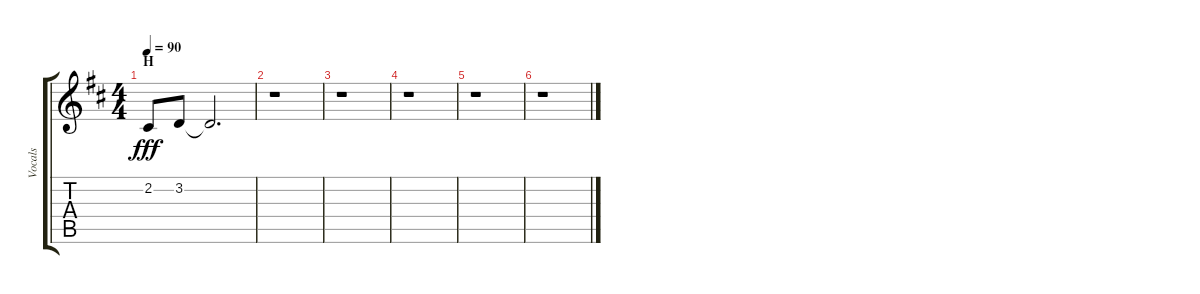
\track ("Vocals" "Vocals") {instrument voiceoohs}
\staff {score tabs}
\tuning (E4 B3 G3 D3 A2 E2) {hide}
\ts (4 4)
\section ("" "H")
\tempo 90
\clef g2
\ks d
2.2.8{dy fff} 3.2.8 3.2{t}.2{d} |
r.1 |
r.1 |
r.1 |
r.1 |
r.1
